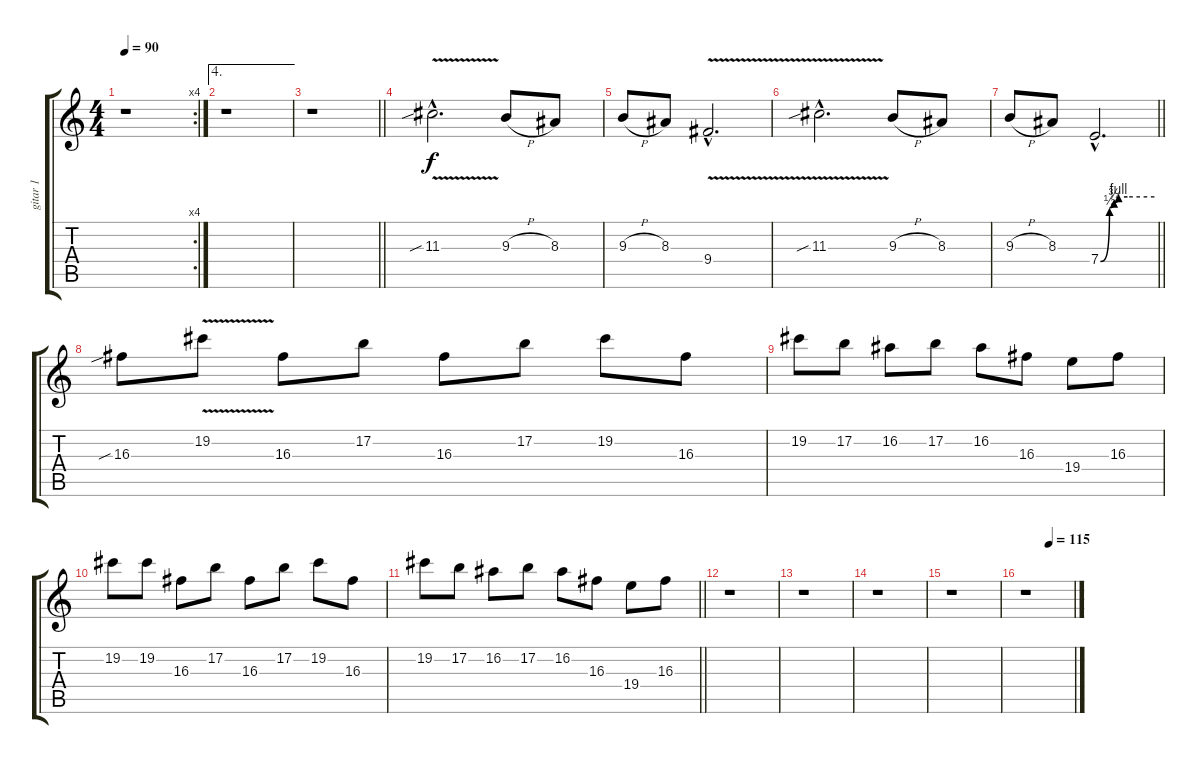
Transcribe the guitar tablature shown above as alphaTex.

\track ("gitar 1" "gitar 1") {instrument overdrivenguitar}
\staff {score tabs}
\tuning (B3 Gb3 D3 A2 E2 B1) {hide}
\rc 4
\ts (4 4)
\tempo 90
\clef g2
\ks c
r.1{dy f} |
\ae 4
r.1 |
\barLineRight lightlight
r.1 |
11.3{v sib hac}.2{d} 9.3{h}.8 8.3.8 |
9.3{h}.8 8.3.8 9.4{v hac}.2{d} |
11.3{v sib hac}.2{d} 9.3{h}.8 8.3.8 |
\barLineRight lightlight
9.3{h}.8 8.3.8 7.4{be (custom 0 0 10 2 15 3 20 4 30 4 60 4) hac}.2{d} |
16.3{sib}.8 19.2{v}.8 16.3.8 17.2.8 16.3.8 17.2.8 19.2.8 16.3.8 |
19.2.8 17.2.8 16.2.8 17.2.8 16.2.8 16.3.8 19.4.8 16.3.8 |
19.2.8 19.2.8 16.3.8 17.2.8 16.3.8 17.2.8 19.2.8 16.3.8 |
\barLineRight lightlight
19.2.8 17.2.8 16.2.8 17.2.8 16.2.8 16.3.8 19.4.8 16.3.8 |
r.1 |
r.1 |
r.1 |
r.1 |
\tempo (115 0.5)
r.1
